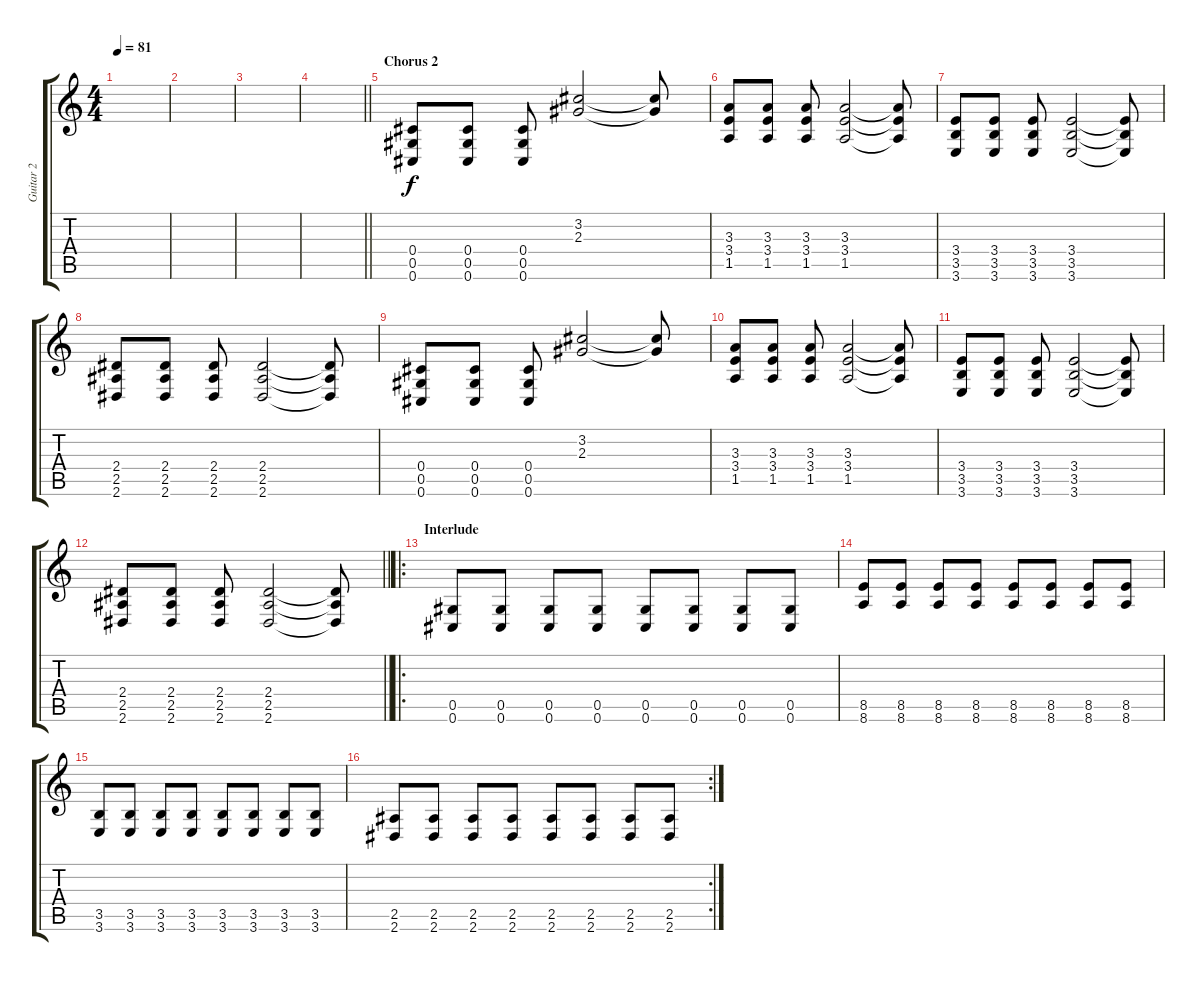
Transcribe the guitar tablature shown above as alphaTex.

\track ("Guitar 2" "Guitar 2") {instrument distortionguitar}
\staff {score tabs}
\tuning (Eb4 Bb3 Gb3 Db3 Ab2 Db2) {hide}
\ts (4 4)
\tempo 81
\clef g2
\ks c
|
|
|
\barLineRight lightlight
|
\section ("" "Chorus 2")
(0.4 0.5 0.6).8 (0.4 0.5 0.6).8 (0.4 0.5 0.6).8 (3.2 2.3).2 (3.2{t} 2.3{t}).8 |
(3.3 3.4 1.5).8 (3.3 3.4 1.5).8 (3.3 3.4 1.5).8 (3.3 3.4 1.5).2 (3.3{t} 3.4{t} 1.5{t}).8 |
(3.4 3.5 3.6).8 (3.4 3.5 3.6).8 (3.4 3.5 3.6).8 (3.4 3.5 3.6).2 (3.4{t} 3.5{t} 3.6{t}).8 |
(2.4 2.5 2.6).8 (2.4 2.5 2.6).8 (2.4 2.5 2.6).8 (2.4 2.5 2.6).2 (2.4{t} 2.5{t} 2.6{t}).8 |
(0.4 0.5 0.6).8 (0.4 0.5 0.6).8 (0.4 0.5 0.6).8 (3.2 2.3).2 (3.2{t} 2.3{t}).8 |
(3.3 3.4 1.5).8 (3.3 3.4 1.5).8 (3.3 3.4 1.5).8 (3.3 3.4 1.5).2 (3.3{t} 3.4{t} 1.5{t}).8 |
(3.4 3.5 3.6).8 (3.4 3.5 3.6).8 (3.4 3.5 3.6).8 (3.4 3.5 3.6).2 (3.4{t} 3.5{t} 3.6{t}).8 |
\barLineRight lightlight
(2.4 2.5 2.6).8 (2.4 2.5 2.6).8 (2.4 2.5 2.6).8 (2.4 2.5 2.6).2 (2.4{t} 2.5{t} 2.6{t}).8 |
\ro
\section ("" "Interlude")
(0.5 0.6).8 (0.5 0.6).8 (0.5 0.6).8 (0.5 0.6).8 (0.5 0.6).8 (0.5 0.6).8 (0.5 0.6).8 (0.5 0.6).8 |
(8.5 8.6).8 (8.5 8.6).8 (8.5 8.6).8 (8.5 8.6).8 (8.5 8.6).8 (8.5 8.6).8 (8.5 8.6).8 (8.5 8.6).8 |
(3.5 3.6).8 (3.5 3.6).8 (3.5 3.6).8 (3.5 3.6).8 (3.5 3.6).8 (3.5 3.6).8 (3.5 3.6).8 (3.5 3.6).8 |
\rc 2
(2.5 2.6).8 (2.5 2.6).8 (2.5 2.6).8 (2.5 2.6).8 (2.5 2.6).8 (2.5 2.6).8 (2.5 2.6).8 (2.5 2.6).8
